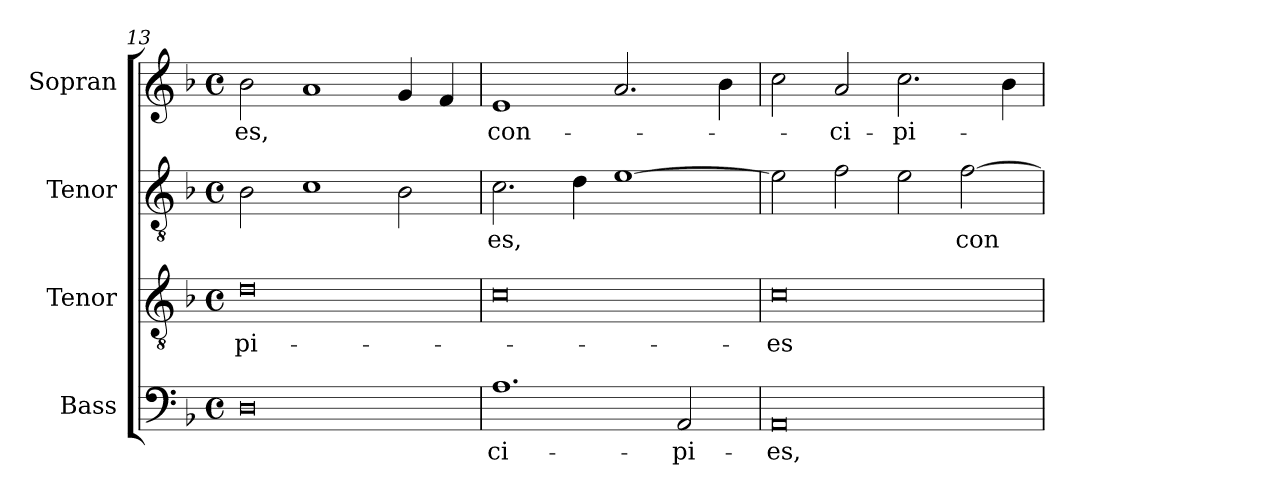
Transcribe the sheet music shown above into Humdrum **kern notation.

**kern	**text	**kern	**text	**kern	**text	**kern	**text
*part4	*part4	*part3	*part3	*part2	*part2	*part1	*part1
*staff4	*staff4	*staff3	*staff3	*staff2	*staff2	*staff1	*staff1
*I"Bass	*	*I"Tenor	*	*I"Tenor	*	*I"Sopran	*
*	*	*I'Tenor	*	*	*	*	*
*clefF4	*	*clefGv2	*	*clefGv2	*	*clefG2	*
*	*	*ITrd7c12	*	*ITrd7c12	*	*	*
*k[b-]	*	*k[b-]	*	*k[b-]	*	*k[b-]	*
*F:	*	*F:	*	*F:	*	*F:	*
*M4/4	*	*M4/4	*	*M4/4	*	*M4/4	*
*met(c)	*	*met(c)	*	*met(c)	*	*met(c)	*
=13	=13	=13	=13	=13	=13	=13	=13
!	!	!	!LO:LY:b:color=#000000	!	!	!	!
!	!	!	!	!	!	!	!LO:LY:b:color=#000000
0Di	.	0Di	-pi-	2BB-i\	.	2b-i\	-es,
.	.	.	.	1Ci	.	1ai	.
.	.	.	.	2BB-i\	.	4gi/	.
.	.	.	.	.	.	4fi/	.
=14	=14	=14	=14	=14	=14	=14	=14
!	!LO:LY:b:color=#000000	!	!	!	!	!	!
!	!	!	!	!	!LO:LY:b:color=#000000	!	!
!	!	!	!	!	!	!	!LO:LY:b:color=#000000
1.Ai	-ci-	0Ci	.	2.Ci\	-es,	1ei	con-
.	.	.	.	4Di\	.	.	.
.	.	.	.	[>1Ei	.	2.ai/	.
!	!LO:LY:b:color=#000000	!	!	!	!	!	!
2AAi/	-pi-	.	.	.	.	.	.
.	.	.	.	.	.	4b-i\	.
=15	=15	=15	=15	=15	=15	=15	=15
!	!LO:LY:b:color=#000000	!	!	!	!	!	!
!	!	!	!LO:LY:b:color=#000000	!	!	!	!
0AAi	-es,	0Ci	-es	2Ei\]	.	2cci\	.
!	!	!	!	!	!	!	!LO:LY:b:color=#000000
.	.	.	.	2Fi\	.	2ai/	-ci-
!	!	!	!	!	!	!	!LO:LY:b:color=#000000
.	.	.	.	2Ei\	.	2.cci\	-pi-
!	!	!	!	!	!LO:LY:b:color=#000000	!	!
.	.	.	.	[>2Fi\	con-	.	.
.	.	.	.	.	.	4b-i\	.
=	=	=	=	=	=	=	=
*-	*-	*-	*-	*-	*-	*-	*-
